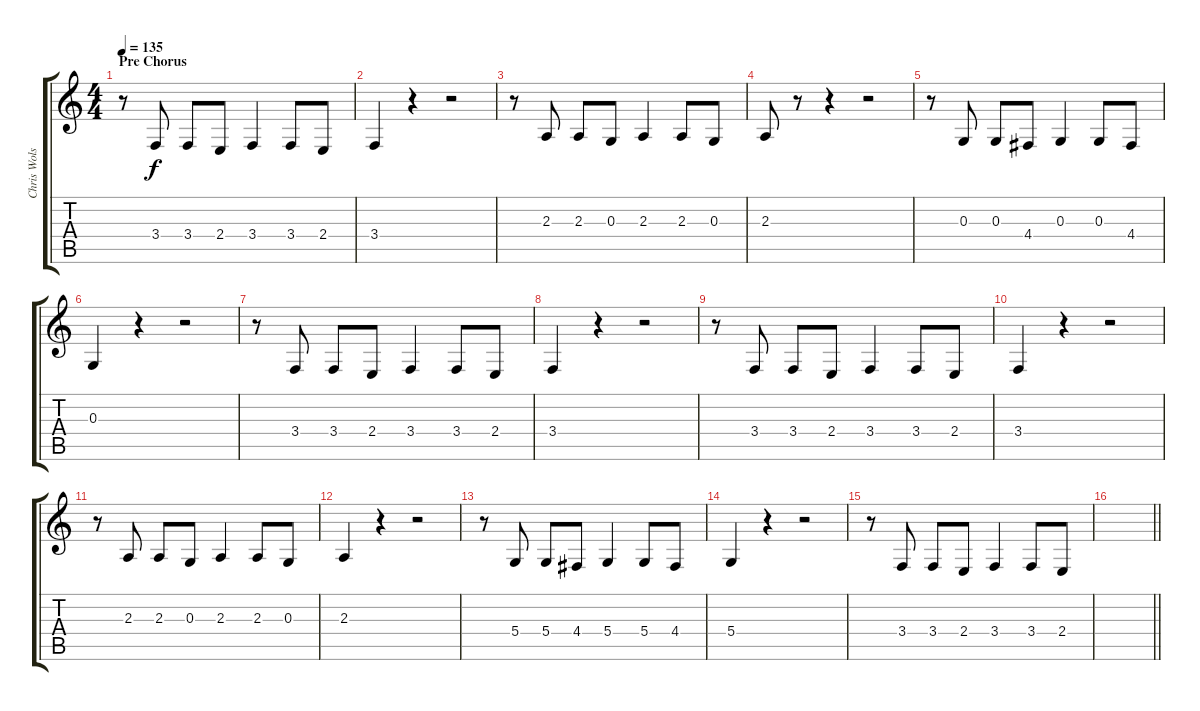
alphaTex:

\track ("Chris Wolstenholme (Backing Vocals 2)" "Chris Wols") {instrument baritonesax}
\staff {score tabs}
\tuning (E4 B3 G3 D3 A2 E2) {hide}
\ts (4 4)
\section ("" "Pre Chorus")
\tempo 135
\clef g2
\ks c
r.8{dy f} 3.4.8 3.4.8 2.4.8 3.4.4 3.4.8 2.4.8 |
3.4.4 r.4 r.2 |
r.8 2.3.8 2.3.8 0.3.8 2.3.4 2.3.8 0.3.8 |
2.3.8 r.8 r.4 r.2 |
r.8 0.3.8 0.3.8 4.4.8 0.3.4 0.3.8 4.4.8 |
0.3.4 r.4 r.2 |
r.8 3.4.8 3.4.8 2.4.8 3.4.4 3.4.8 2.4.8 |
3.4.4 r.4 r.2 |
r.8 3.4.8 3.4.8 2.4.8 3.4.4 3.4.8 2.4.8 |
3.4.4 r.4 r.2 |
r.8 2.3.8 2.3.8 0.3.8 2.3.4 2.3.8 0.3.8 |
2.3.4 r.4 r.2 |
r.8 5.4.8 5.4.8 4.4.8 5.4.4 5.4.8 4.4.8 |
5.4.4 r.4 r.2 |
r.8 3.4.8 3.4.8 2.4.8 3.4.4 3.4.8 2.4.8 |
\barLineRight lightlight
